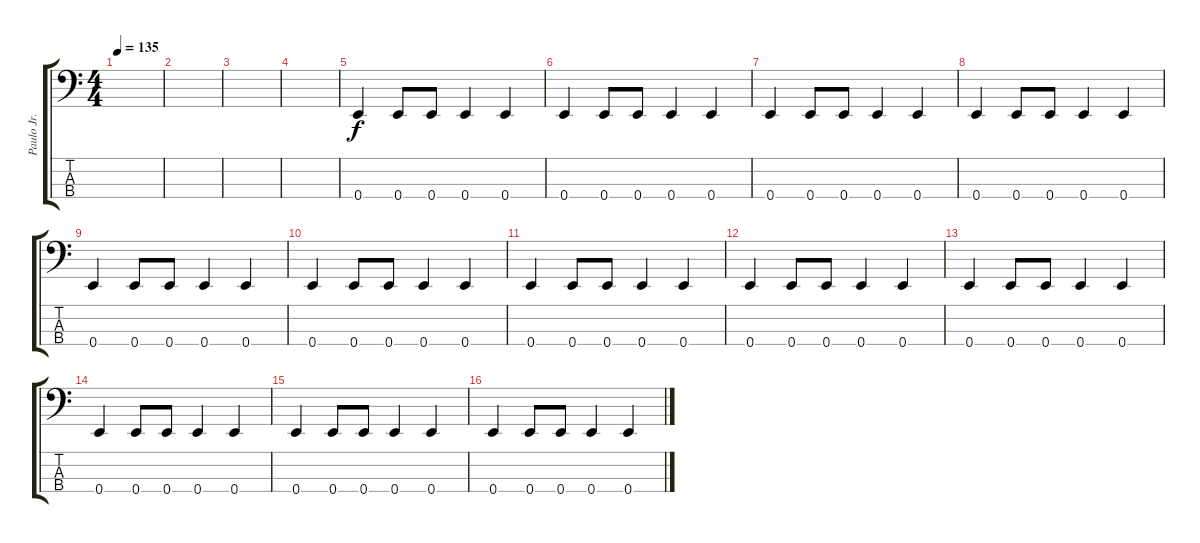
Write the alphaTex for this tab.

\track ("Paulo Jr." "Paulo Jr.") {instrument electricbassfinger}
\staff {score tabs}
\tuning (G2 D2 A1 E1) {hide}
\ts (4 4)
\tempo 135
\clef f4
\ks c
|
|
|
|
0.4.4 0.4.8 0.4.8 0.4.4 0.4.4 |
0.4.4 0.4.8 0.4.8 0.4.4 0.4.4 |
0.4.4 0.4.8 0.4.8 0.4.4 0.4.4 |
0.4.4 0.4.8 0.4.8 0.4.4 0.4.4 |
0.4.4 0.4.8 0.4.8 0.4.4 0.4.4 |
0.4.4 0.4.8 0.4.8 0.4.4 0.4.4 |
0.4.4 0.4.8 0.4.8 0.4.4 0.4.4 |
0.4.4 0.4.8 0.4.8 0.4.4 0.4.4 |
0.4.4 0.4.8 0.4.8 0.4.4 0.4.4 |
0.4.4 0.4.8 0.4.8 0.4.4 0.4.4 |
0.4.4 0.4.8 0.4.8 0.4.4 0.4.4 |
0.4.4 0.4.8 0.4.8 0.4.4 0.4.4
